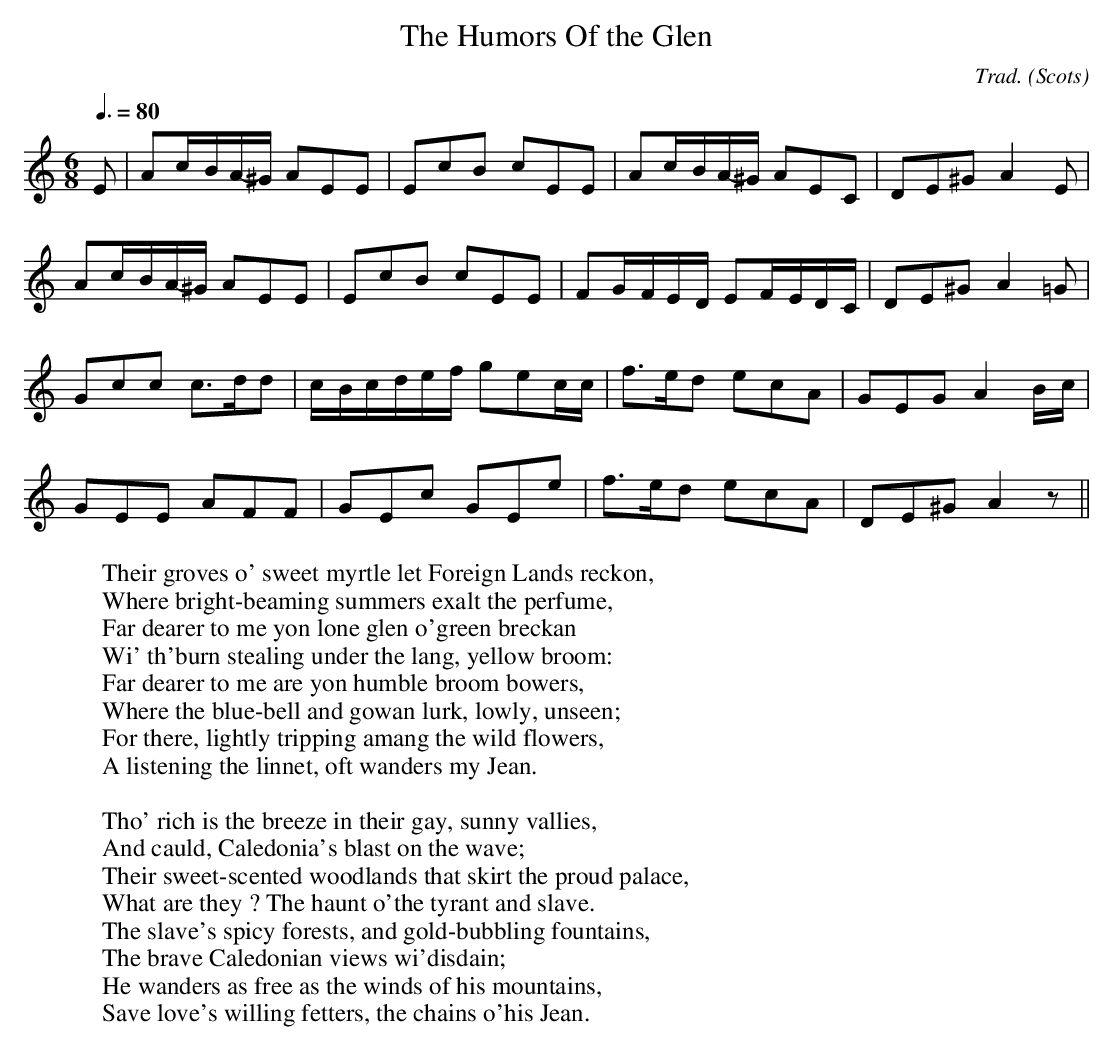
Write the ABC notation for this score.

X:1
T:Humors Of the Glen, The
C:Trad.
O:Scots
M:6/8
L:1/8
Q:3/8=80
W:Their groves o' sweet myrtle let Foreign Lands reckon,
W:Where bright-beaming summers exalt the perfume,
W:Far dearer to me yon lone glen o'green breckan
W:Wi' th'burn stealing under the lang, yellow broom:
W:Far dearer to me are yon humble broom bowers,
W:Where the blue-bell and gowan lurk, lowly, unseen;
W:For there, lightly tripping amang the wild flowers,
W:A listening the linnet, oft wanders my Jean.
W:
W:Tho' rich is the breeze in their gay, sunny vallies,
W:And cauld, Caledonia's blast on the wave;
W:Their sweet-scented woodlands that skirt the proud palace,
W:What are they ? The haunt o'the tyrant and slave.
W:The slave's spicy forests, and gold-bubbling fountains,
W:The brave Caledonian views wi'disdain;
W:He wanders as free as the winds of his mountains,
W:Save love's willing fetters, the chains o'his Jean.
K:C
E|Ac/-B/A/-^G/ AEE|EcB cEE|Ac/-B/A/-^G/ AEC|DE^G A2E|
Ac/-B/A/-^G/ AEE|EcB cEE|FG/-F/E/-D/ EF/-E/D/-C/|DE^G A2=G|
Gcc c3/2d/d|c/-B/c/-d/e/-f/ gec/c/|f3/2e/d ecA|GEG A2B/-c/|
GEE AFF|GEc GEe|f3/2e/d ecA|DE^G A2z||
